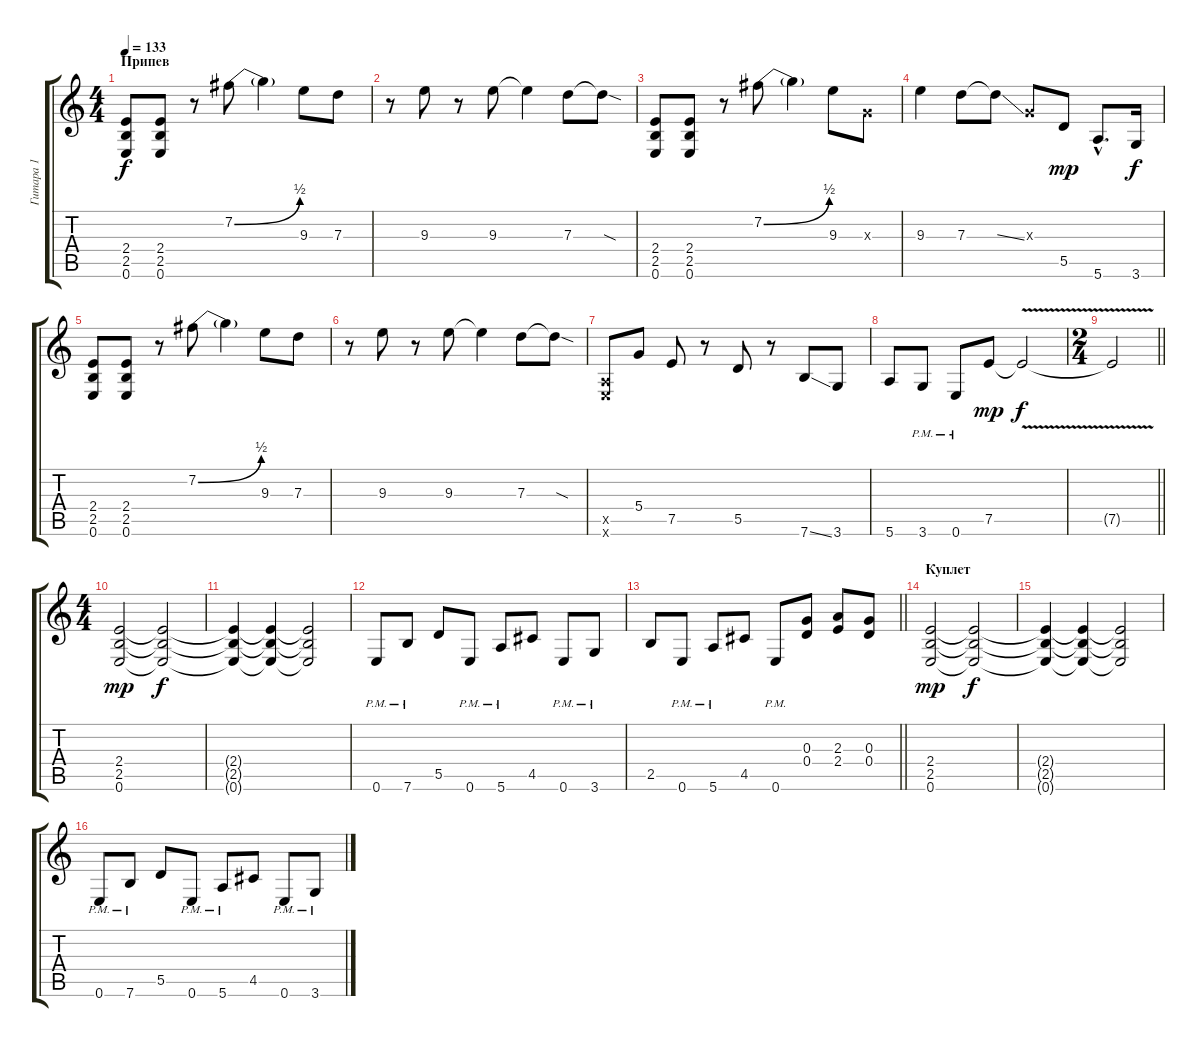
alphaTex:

\track ("Гитара 1" "Гитара 1") {instrument distortionguitar}
\staff {score tabs}
\tuning (E4 B3 G3 D3 A2 E2) {hide}
\ts (4 4)
\section ("" "Припев")
\tempo 133
\clef g2
\ks c
(2.4 2.5 0.6).8{dy f} (2.4 2.5 0.6).8 r.8 7.2{be (bend 0 0 60 2)}.8 7.2{t}.4 9.3.8 7.3.8 |
r.8 9.3.8 r.8 9.3.8 9.3{t}.4 7.3.8 7.3{sod t}.8 |
(2.4 2.5 0.6).8 (2.4 2.5 0.6).8 r.8 7.2{be (bend 0 0 60 2)}.8 7.2{t}.4 9.3.8 0.3{x}.8 |
9.3.4 7.3.8 7.3{ss t}.8 0.3{x}.8 5.5.8{dy mp} 5.6{hac}.8{d} 3.6.16{dy f} |
(2.4 2.5 0.6).8 (2.4 2.5 0.6).8 r.8 7.2{be (bend 0 0 60 2)}.8 7.2{t}.4 9.3.8 7.3.8 |
r.8 9.3.8 r.8 9.3.8 9.3{t}.4 7.3.8 7.3{sod t}.8 |
(0.5{x} 0.6{x}).8 5.4.8 7.5.8 r.8 5.5.8 r.8 7.6{ss}.8 3.6.8 |
5.6.8 3.6{pm}.8 0.6{pm}.8 7.5.8{dy mp} 7.5{v t}.2{dy f} |
\ts (2 4)
\barLineRight lightlight
7.5{t}.2 |
\ts (4 4)
\section ("" "")
(2.4 2.5 0.6).2{dy mp} (2.4{t} 2.5{t} 0.6{t}).2{dy f volume 0} |
(2.4{t} 2.5{t} 0.6{t}).4 (2.4{t} 2.5{t} 0.6{t}).4 (2.4{t} 2.5{t} 0.6{t}).2 |
0.6{pm}.8{volume 16} 7.6{pm}.8 5.5.8 0.6{pm}.8 5.6{pm}.8 4.5.8 0.6{pm}.8 3.6{pm}.8 |
\barLineRight lightlight
2.5.8 0.6{pm}.8 5.6{pm}.8 4.5.8 0.6{pm}.8 (0.3 0.4).8 (2.3 2.4).8 (0.3 0.4).8 |
\section ("" "Куплет")
(2.4 2.5 0.6).2{dy mp} (2.4{t} 2.5{t} 0.6{t}).2{dy f volume 0} |
(2.4{t} 2.5{t} 0.6{t}).4 (2.4{t} 2.5{t} 0.6{t}).4 (2.4{t} 2.5{t} 0.6{t}).2 |
0.6{pm}.8{volume 16} 7.6{pm}.8 5.5.8 0.6{pm}.8 5.6{pm}.8 4.5.8 0.6{pm}.8 3.6{pm}.8
